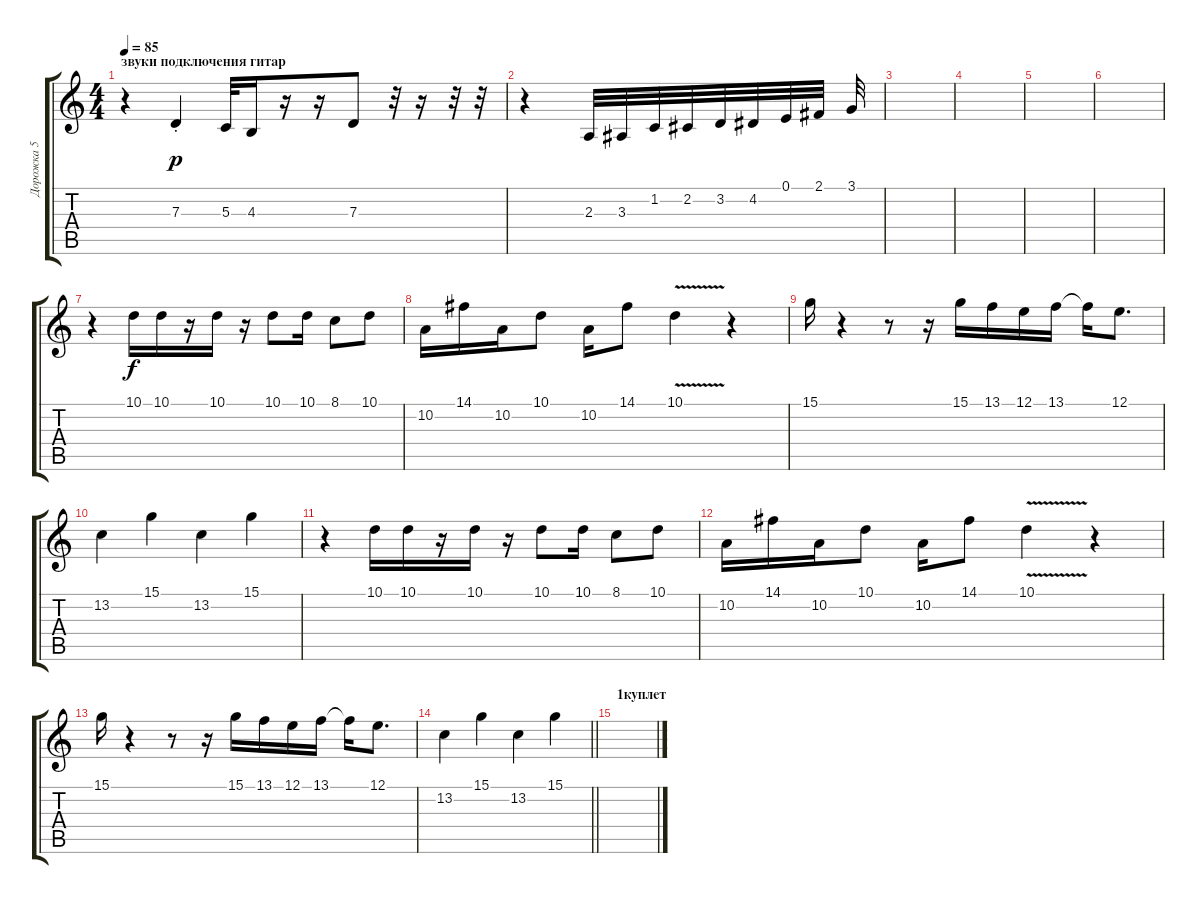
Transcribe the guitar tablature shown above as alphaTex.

\track ("Дорожка 5" "Дорожка 5") {instrument trumpet}
\staff {score tabs}
\tuning (E4 B3 G3 D3 A2 E2) {hide}
\ts (4 4)
\section ("" "звуки подключения гитар")
\tempo 85
\clef g2
\ks c
r.4{dy p instrument trumpet} 7.3{st}.4 5.3.32 4.3.16 r.16 r.16 7.3.8 r.32 r.16 r.32 r.32 |
r.4 2.3.32 3.3.32 1.2.32 2.2.32 3.2.32 4.2.32 0.1.32 2.1.32 3.1.32 |
|
|
|
|
r.4 10.1.16{dy f} 10.1.16 r.16 10.1.16 r.16 10.1.8 10.1.16 8.1.8 10.1.8 |
10.2.16 14.1.16 10.2.16 10.1.8 10.2.16 14.1.8 10.1{v}.4 r.4 |
15.1.16 r.4 r.8 r.16 15.1.16 13.1.16 12.1.16 13.1.16 13.1{t}.16 12.1.8{d} |
13.2.4 15.1.4 13.2.4 15.1.4 |
r.4 10.1.16 10.1.16 r.16 10.1.16 r.16 10.1.8 10.1.16 8.1.8 10.1.8 |
10.2.16 14.1.16 10.2.16 10.1.8 10.2.16 14.1.8 10.1{v}.4 r.4 |
15.1.16 r.4 r.8 r.16 15.1.16 13.1.16 12.1.16 13.1.16 13.1{t}.16 12.1.8{d} |
\barLineRight lightlight
13.2.4 15.1.4 13.2.4 15.1.4 |
\section ("" "1куплет")
